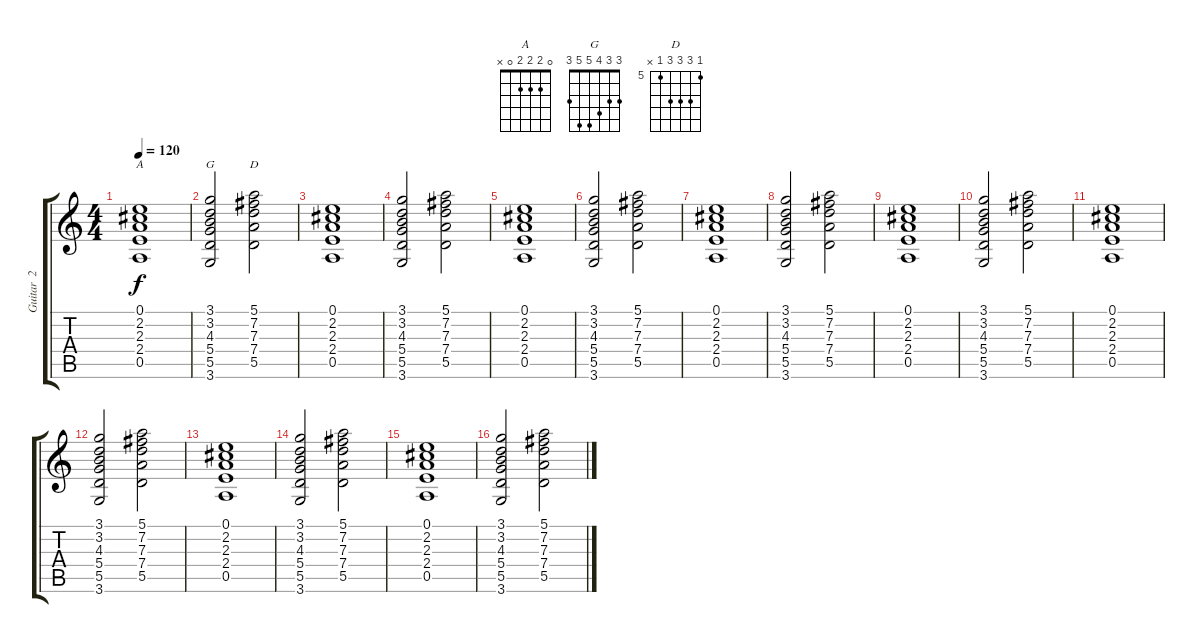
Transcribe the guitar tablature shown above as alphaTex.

\track ("Guitar  2" "Guitar  2") {instrument distortionguitar}
\staff {score tabs}
\tuning (E4 B3 G3 D3 A2 E2) {hide}
\chord ("A" 0 2 2 2 0 x)
\chord ("G" 3 3 4 5 5 3)
\chord ("D" 5 7 7 7 5 x) {firstfret 5}
\ts (4 4)
\tempo 120
\clef g2
\ks c
(0.1 2.2 2.3 2.4 0.5).1{ch "A" dy f} |
(3.1 3.2 4.3 5.4 5.5 3.6).2{ch "G"} (5.1 7.2 7.3 7.4 5.5).2{ch "D"} |
(0.1 2.2 2.3 2.4 0.5).1 |
(3.1 3.2 4.3 5.4 5.5 3.6).2 (5.1 7.2 7.3 7.4 5.5).2 |
(0.1 2.2 2.3 2.4 0.5).1 |
(3.1 3.2 4.3 5.4 5.5 3.6).2 (5.1 7.2 7.3 7.4 5.5).2 |
(0.1 2.2 2.3 2.4 0.5).1 |
(3.1 3.2 4.3 5.4 5.5 3.6).2 (5.1 7.2 7.3 7.4 5.5).2 |
(0.1 2.2 2.3 2.4 0.5).1 |
(3.1 3.2 4.3 5.4 5.5 3.6).2 (5.1 7.2 7.3 7.4 5.5).2 |
(0.1 2.2 2.3 2.4 0.5).1 |
(3.1 3.2 4.3 5.4 5.5 3.6).2 (5.1 7.2 7.3 7.4 5.5).2 |
(0.1 2.2 2.3 2.4 0.5).1 |
(3.1 3.2 4.3 5.4 5.5 3.6).2 (5.1 7.2 7.3 7.4 5.5).2 |
(0.1 2.2 2.3 2.4 0.5).1 |
(3.1 3.2 4.3 5.4 5.5 3.6).2 (5.1 7.2 7.3 7.4 5.5).2
